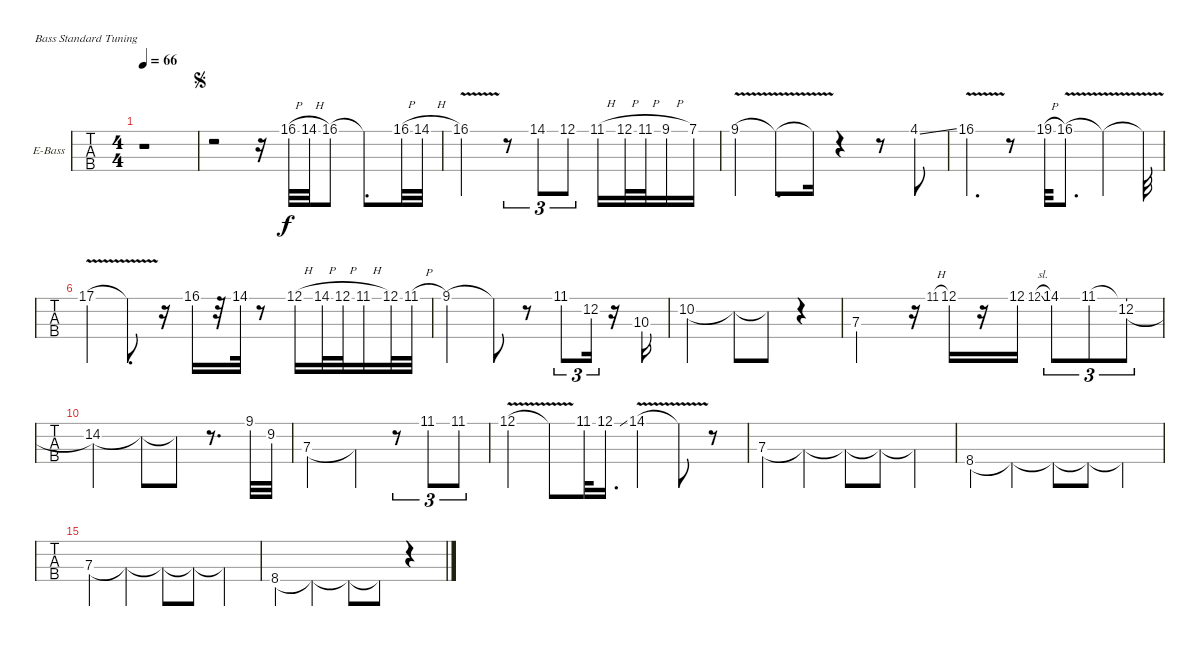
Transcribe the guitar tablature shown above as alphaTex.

\bracketExtendMode nobrackets
\firstSystemTrackNameOrientation horizontal
\otherSystemsTrackNameOrientation horizontal
\defaultBarNumberDisplay FirstOfSystem
\track ("Bass" "E-Bass") {instrument electricbassfinger}
\staff {tabs}
\tuning (G2 D2 A1 E1)
\ts (4 4)
\tempo 66
\clef f4
\ks c
r.1{dy f instrument electricbassfinger} |
\jump segno
r.2 r.16 16.1{h}.32 14.1{h}.32 16.1.8 16.1{t}.8{d} 16.1{h}.32 14.1{h}.32 |
16.1{v}.2 r.8{tu (3 2)} 14.1{st}.8{tu (3 2)} 12.1{st}.8{tu (3 2)} 11.1{h}.16 12.1{h}.32 11.1{h}.32 9.1{h}.16 7.1.16 |
9.1{v}.4 9.1{v t}.8{d} 9.1{v t}.16 r.4 r.8 4.1{ss}.8 |
16.1{v}.4{d} r.8 19.1{h}.32 16.1{v}.8{d} 16.1{v t}.4 16.1{v t}.32 |
17.1{v}.4 17.1{v t}.8{d} r.16 16.1.16 r.32 14.1.32 r.8 12.1{h}.16 14.1{h}.32 12.1{h}.32 11.1{h}.16 12.1.32 11.1{h}.32 |
9.1.2 9.1{t}.8 r.8 11.1.8{tu (3 2)} 12.2.16{tu (3 2)} r.16 10.3.16 |
10.2.2 10.2{t}.8 10.2{t}.8 r.4 |
7.3.2 r.16 11.1{h}.8{gr} 12.1.16 r.16 12.1.16 12.1{sl}.8{gr} 14.1.8{tu (3 2)} 11.1.8{tu (3 2)} (11.1{t} 12.2{h}).8{tu (3 2)} |
14.2.2 14.2{t}.8 14.2{t}.8 r.8{d} 9.1.32 9.2.32 |
7.3.2 7.3{t}.4 r.8{tu (3 2)} 11.1.8{tu (3 2)} 11.1.8{tu (3 2)} |
12.1{v}.4 12.1{v t}.8 11.1.32 12.1{ss}.16{d} 14.1{v}.4 14.1{v t}.8 r.8 |
7.3.4 7.3{t}.4 7.3{t}.8 7.3{t}.8 7.3{t}.4 |
8.4.4 8.4{t}.4 8.4{t}.8 8.4{t}.8 8.4{t}.4 |
7.3.4 7.3{t}.4 7.3{t}.8 7.3{t}.8 7.3{t}.4 |
8.4.4 8.4{t}.4 8.4{t}.8 8.4{t}.8 r.4
